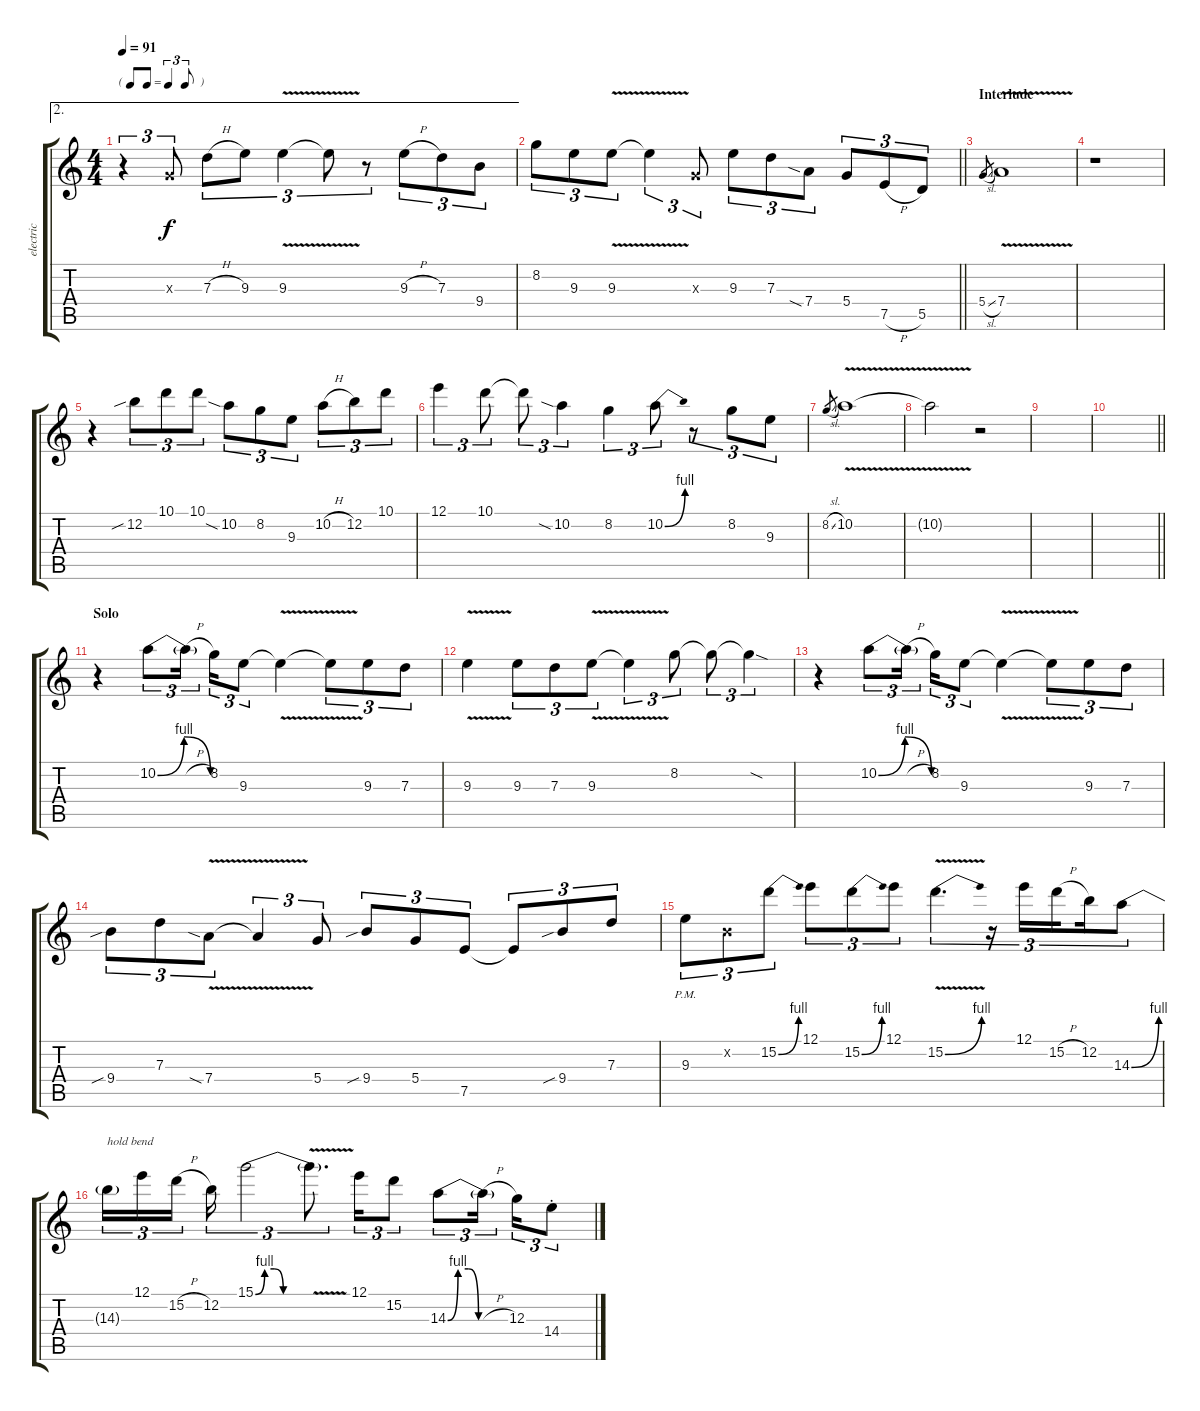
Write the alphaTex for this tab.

\track ("electric" "electric") {instrument overdrivenguitar}
\staff {score tabs}
\tuning (E4 B3 G3 D3 A2 E2) {hide}
\ae 2
\ts (4 4)
\tf triplet8th
\tempo 91
\clef g2
\ks c
r.4{tu (3 2) dy f} 0.3{x}.8{tu (3 2)} 7.3{h}.8{tu (3 2)} 9.3.8{tu (3 2)} 9.3{v}.4{tu (3 2)} 9.3{t}.8{tu (3 2)} r.8{tu (3 2)} 9.3{h}.8{tu (3 2)} 7.3.8{tu (3 2)} 9.4.8{tu (3 2)} |
\barLineRight lightlight
8.2.8{tu (3 2)} 9.3.8{tu (3 2)} 9.3{v}.8{tu (3 2)} 9.3{t}.4{tu (3 2)} 0.3{x}.8{tu (3 2)} 9.3.8{tu (3 2)} 7.3.8{tu (3 2)} 7.4{sia}.8{tu (3 2)} 5.4.8{tu (3 2)} 7.5{h}.8{tu (3 2)} 5.5.8{tu (3 2)} |
\section ("" "Interlude")
5.4{sl}.8{gr} 7.4{v}.1 |
r.1 |
r.4 12.2{sib}.8{tu (3 2)} 10.1.8{tu (3 2)} 10.1.8{tu (3 2)} 10.2{sia}.8{tu (3 2)} 8.2.8{tu (3 2)} 9.3.8{tu (3 2)} 10.2{h}.8{tu (3 2)} 12.2.8{tu (3 2)} 10.1.8{tu (3 2)} |
12.1.4{tu (3 2)} 10.1.8{tu (3 2)} 10.1{t}.8{tu (3 2)} 10.2{sia}.4{tu (3 2)} 8.2.4{tu (3 2)} 10.2{be (bend 0 0 60 4)}.8{tu (3 2)} r.8{tu (3 2)} 8.2.8{tu (3 2)} 9.3.8{tu (3 2)} |
8.2{sl}.8{gr} 10.2{v}.1 |
10.2{v t}.2 r.2 |
|
\barLineRight lightlight
|
\section ("" "Solo")
r.4 10.2{be (bendrelease 0 0 23 4 28 4 60 0)}.8{tu (3 2)} 10.2{h t}.16{tu (3 2) beam splitsecondary} 8.2.16{tu (3 2)} 9.3.8{tu (3 2)} 9.3{v t}.4 9.3{t}.8{tu (3 2)} 9.3.8{tu (3 2)} 7.3.8{tu (3 2)} |
9.3{v}.4 9.3.8{tu (3 2)} 7.3.8{tu (3 2)} 9.3{v}.8{tu (3 2)} 9.3{t}.4{tu (3 2)} 8.2.8{tu (3 2)} 8.2{t}.8{tu (3 2)} 8.2{sod t}.4{tu (3 2)} |
r.4 10.2{be (bendrelease 0 0 23 4 28 4 60 0)}.8{tu (3 2)} 10.2{h t}.16{tu (3 2) beam splitsecondary} 8.2.16{tu (3 2)} 9.3.8{tu (3 2)} 9.3{v t}.4 9.3{t}.8{tu (3 2)} 9.3.8{tu (3 2)} 7.3.8{tu (3 2)} |
9.4{sib}.8{tu (3 2)} 7.3.8{tu (3 2)} 7.4{v sia}.8{tu (3 2)} 7.4{t}.4{tu (3 2)} 5.4.8{tu (3 2)} 9.4{sib}.8{tu (3 2)} 5.4.8{tu (3 2)} 7.5.8{tu (3 2)} 7.5{t}.8{tu (3 2)} 9.4{sib}.8{tu (3 2)} 7.3.8{tu (3 2)} |
9.3{pm}.8{tu (3 2)} 0.2{x}.8{tu (3 2)} 15.2{be (bend 0 0 60 4)}.8{tu (3 2)} 12.1.8{tu (3 2)} 15.2{be (bend 0 0 60 4)}.8{tu (3 2)} 12.1.8{tu (3 2)} 15.2{be (bend 0 0 60 4) v}.4{d tu (3 2)} r.16{tu (3 2)} 12.1.16{tu (3 2)} 15.2{h}.16{tu (3 2) beam splitsecondary} 12.2.16{tu (3 2)} 14.3{be (bend 0 0 60 4)}.8{tu (3 2)} |
14.3{t}.16{tu (3 2) txt "hold bend"} 12.1.16{tu (3 2)} 15.2{h}.16{tu (3 2) beam splitsecondary} 12.2.16{tu (3 2)} 15.1{be (custom 0 0 10 4 20 4 30 0 60 0)}.2{tu (3 2)} 15.1{v t}.8{d tu (3 2)} 12.1.16{tu (3 2)} 15.2.8{tu (3 2)} 14.3{be (custom 0 0 10 4 20 4 30 0 60 0)}.8{tu (3 2)} 14.3{h t}.16{tu (3 2) beam splitsecondary} 12.3.16{tu (3 2)} 14.4{st}.8{tu (3 2)}
